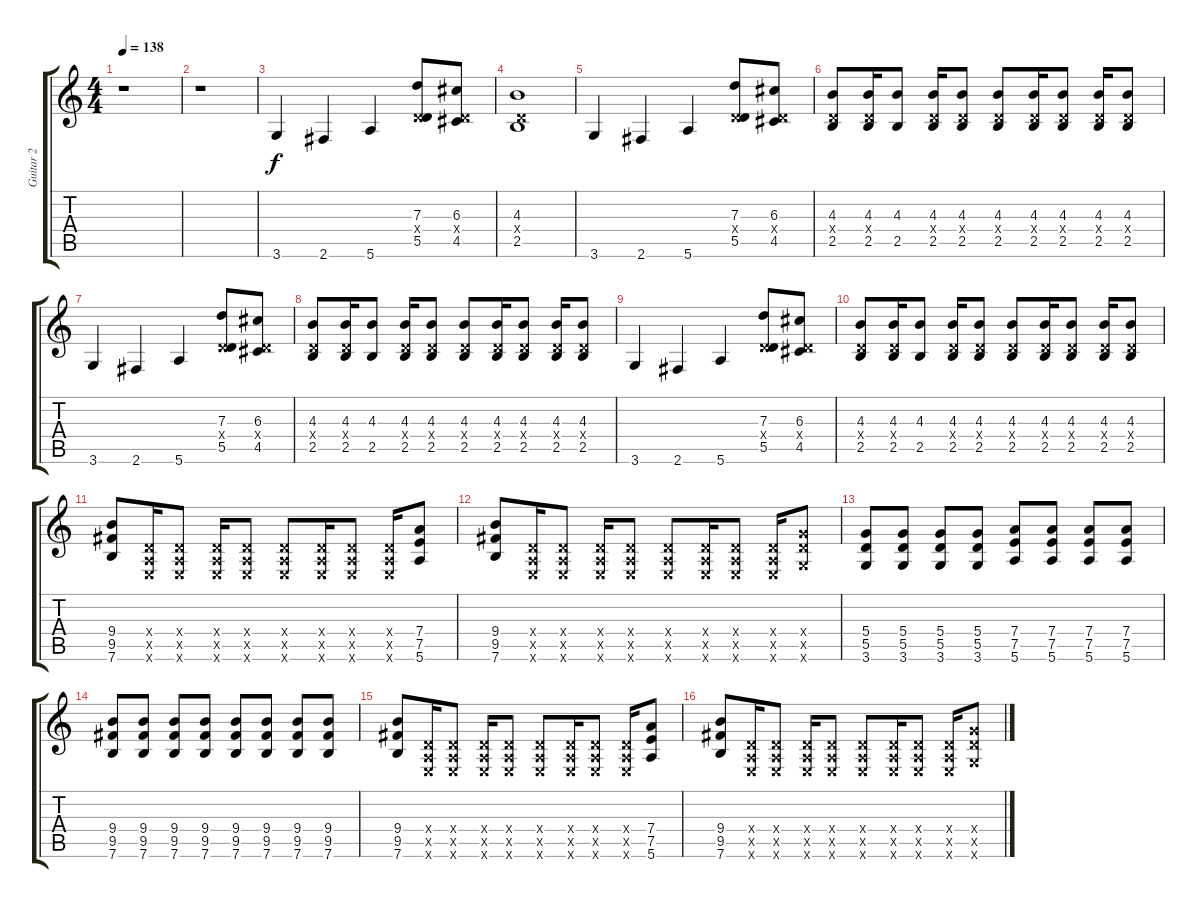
\track ("Guitar 2" "Guitar 2") {instrument distortionguitar}
\staff {score tabs}
\tuning (E4 B3 G3 D3 A2 E2) {hide}
\ts (4 4)
\tempo 138
\clef g2
\ks c
r.1{dy f instrument distortionguitar} |
r.1 |
3.6.4 2.6.4 5.6.4 (7.3 0.4{x} 5.5).8 (6.3 0.4{x} 4.5).8 |
(4.3 0.4{x} 2.5).1 |
3.6.4 2.6.4 5.6.4 (7.3 0.4{x} 5.5).8 (6.3 0.4{x} 4.5).8 |
(4.3 0.4{x} 2.5).8 (4.3 0.4{x} 2.5).16 (4.3 2.5).8 (4.3 0.4{x} 2.5).16 (4.3 0.4{x} 2.5).8 (4.3 0.4{x} 2.5).8 (4.3 0.4{x} 2.5).16 (4.3 0.4{x} 2.5).8 (4.3 0.4{x} 2.5).16 (4.3 0.4{x} 2.5).8 |
3.6.4 2.6.4 5.6.4 (7.3 0.4{x} 5.5).8 (6.3 0.4{x} 4.5).8 |
(4.3 0.4{x} 2.5).8 (4.3 0.4{x} 2.5).16 (4.3 2.5).8 (4.3 0.4{x} 2.5).16 (4.3 0.4{x} 2.5).8 (4.3 0.4{x} 2.5).8 (4.3 0.4{x} 2.5).16 (4.3 0.4{x} 2.5).8 (4.3 0.4{x} 2.5).16 (4.3 0.4{x} 2.5).8 |
3.6.4 2.6.4 5.6.4 (7.3 0.4{x} 5.5).8 (6.3 0.4{x} 4.5).8 |
(4.3 0.4{x} 2.5).8 (4.3 0.4{x} 2.5).16 (4.3 2.5).8 (4.3 0.4{x} 2.5).16 (4.3 0.4{x} 2.5).8 (4.3 0.4{x} 2.5).8 (4.3 0.4{x} 2.5).16 (4.3 0.4{x} 2.5).8 (4.3 0.4{x} 2.5).16 (4.3 0.4{x} 2.5).8 |
(9.4 9.5 7.6).8 (0.4{x} 0.5{x} 0.6{x}).16 (0.4{x} 0.5{x} 0.6{x}).8 (0.4{x} 0.5{x} 0.6{x}).16 (0.4{x} 0.5{x} 0.6{x}).8 (0.4{x} 0.5{x} 0.6{x}).8 (0.4{x} 0.5{x} 0.6{x}).16 (0.4{x} 0.5{x} 0.6{x}).8 (0.4{x} 0.5{x} 0.6{x}).16 (7.4 7.5 5.6).8 |
(9.4 9.5 7.6).8 (0.4{x} 0.5{x} 0.6{x}).16 (0.4{x} 0.5{x} 0.6{x}).8 (0.4{x} 0.5{x} 0.6{x}).16 (0.4{x} 0.5{x} 0.6{x}).8 (0.4{x} 0.5{x} 0.6{x}).8 (0.4{x} 0.5{x} 0.6{x}).16 (0.4{x} 0.5{x} 0.6{x}).8 (0.4{x} 0.5{x} 0.6{x}).16 (5.4{x} 5.5{x} 3.6{x}).8 |
(5.4 5.5 3.6).8 (5.4 5.5 3.6).8 (5.4 5.5 3.6).8 (5.4 5.5 3.6).8 (7.4 7.5 5.6).8 (7.4 7.5 5.6).8 (7.4 7.5 5.6).8 (7.4 7.5 5.6).8 |
(9.4 9.5 7.6).8 (9.4 9.5 7.6).8 (9.4 9.5 7.6).8 (9.4 9.5 7.6).8 (9.4 9.5 7.6).8 (9.4 9.5 7.6).8 (9.4 9.5 7.6).8 (9.4 9.5 7.6).8 |
(9.4 9.5 7.6).8 (0.4{x} 0.5{x} 0.6{x}).16 (0.4{x} 0.5{x} 0.6{x}).8 (0.4{x} 0.5{x} 0.6{x}).16 (0.4{x} 0.5{x} 0.6{x}).8 (0.4{x} 0.5{x} 0.6{x}).8 (0.4{x} 0.5{x} 0.6{x}).16 (0.4{x} 0.5{x} 0.6{x}).8 (0.4{x} 0.5{x} 0.6{x}).16 (7.4 7.5 5.6).8 |
(9.4 9.5 7.6).8 (0.4{x} 0.5{x} 0.6{x}).16 (0.4{x} 0.5{x} 0.6{x}).8 (0.4{x} 0.5{x} 0.6{x}).16 (0.4{x} 0.5{x} 0.6{x}).8 (0.4{x} 0.5{x} 0.6{x}).8 (0.4{x} 0.5{x} 0.6{x}).16 (0.4{x} 0.5{x} 0.6{x}).8 (0.4{x} 0.5{x} 0.6{x}).16 (5.4{x} 5.5{x} 3.6{x}).8
